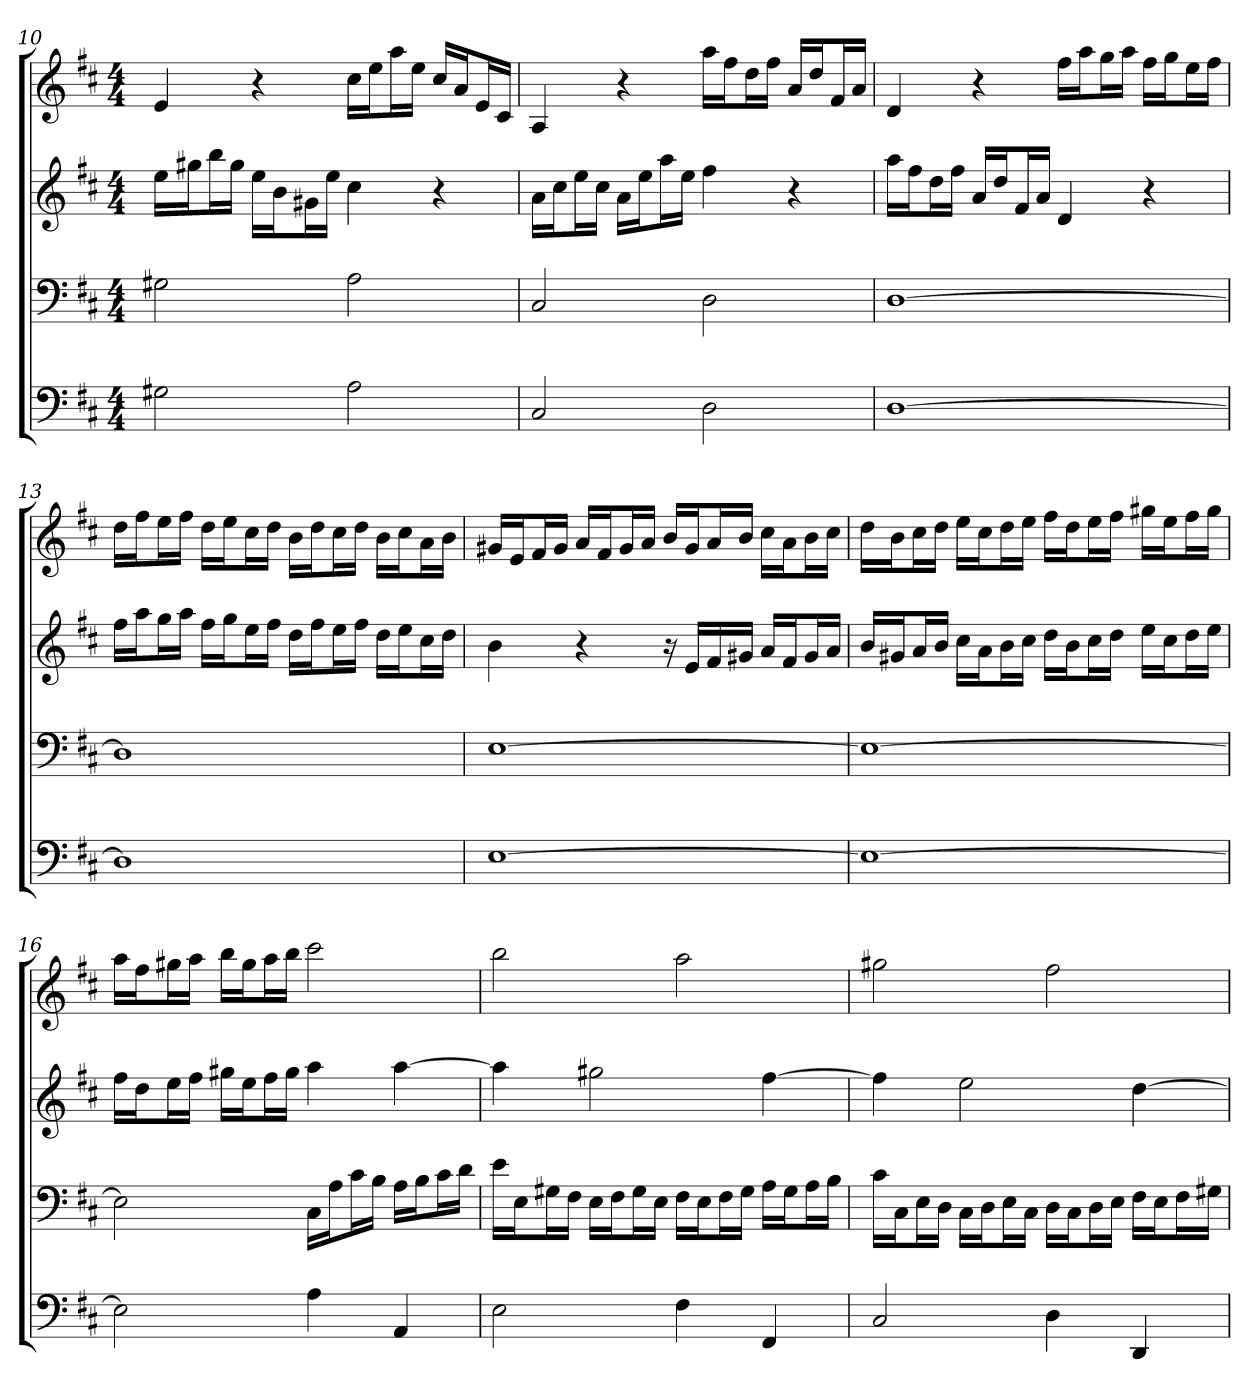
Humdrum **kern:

**kern	**kern	**kern	**kern
*part4	*part3	*part2	*part1
*staff4	*staff3	*staff2	*staff1
*k[f#c#]	*k[f#c#]	*k[f#c#]	*k[f#c#]
*D:	*D:	*D:	*D:
*M4/4	*M4/4	*M4/4	*M4/4
=10	=10	=10	=10
2G#X	2G#X	16eeLL	4e
.	.	16gg#XJ	.
.	.	16bbL	.
.	.	16gg#JJ	.
.	.	16eeLL	4r
.	.	16bJ	.
.	.	16g#XL	.
.	.	16eeJJ	.
2A	2A	4cc#	16cc#LL
.	.	.	16eeJ
.	.	.	16aaL
.	.	.	16eeJJ
.	.	4r	16cc#LL
.	.	.	16aJ
.	.	.	16eL
.	.	.	16c#JJ
=11	=11	=11	=11
2C#	2C#	16aLL	4A
.	.	16cc#J	.
.	.	16eeL	.
.	.	16cc#JJ	.
.	.	16aLL	4r
.	.	16eeJ	.
.	.	16aaL	.
.	.	16eeJJ	.
2D	2D	4ff#	16aaLL
.	.	.	16ff#J
.	.	.	16ddL
.	.	.	16ff#JJ
.	.	4r	16aLL
.	.	.	16ddJ
.	.	.	16f#L
.	.	.	16aJJ
=12	=12	=12	=12
[1D	[1D	16aaLL	4d
.	.	16ff#J	.
.	.	16ddL	.
.	.	16ff#JJ	.
.	.	16aLL	4r
.	.	16ddJ	.
.	.	16f#L	.
.	.	16aJJ	.
.	.	4d	16ff#LL
.	.	.	16aaJ
.	.	.	16ggL
.	.	.	16aaJJ
.	.	4r	16ff#LL
.	.	.	16ggJ
.	.	.	16eeL
.	.	.	16ff#JJ
=13	=13	=13	=13
1D]	1D]	16ff#LL	16ddLL
.	.	16aaJ	16ff#J
.	.	16ggL	16eeL
.	.	16aaJJ	16ff#JJ
.	.	16ff#LL	16ddLL
.	.	16ggJ	16eeJ
.	.	16eeL	16cc#L
.	.	16ff#JJ	16ddJJ
.	.	16ddLL	16bLL
.	.	16ff#J	16ddJ
.	.	16eeL	16cc#L
.	.	16ff#JJ	16ddJJ
.	.	16ddLL	16bLL
.	.	16eeJ	16cc#J
.	.	16cc#L	16aL
.	.	16ddJJ	16bJJ
=14	=14	=14	=14
[1E	[1E	4b	16g#XLL
.	.	.	16eJ
.	.	.	16f#L
.	.	.	16g#JJ
.	.	4r	16aLL
.	.	.	16f#J
.	.	.	16g#L
.	.	.	16aJJ
.	.	16r	16bLL
.	.	16eLL	16g#J
.	.	16f#	16aL
.	.	16g#XJJ	16bJJ
.	.	16aLL	16cc#LL
.	.	16f#J	16aJ
.	.	16g#L	16bL
.	.	16aJJ	16cc#JJ
=15	=15	=15	=15
1E_	1E_	16bLL	16ddLL
.	.	16g#XJ	16bJ
.	.	16aL	16cc#L
.	.	16bJJ	16ddJJ
.	.	16cc#LL	16eeLL
.	.	16aJ	16cc#J
.	.	16bL	16ddL
.	.	16cc#JJ	16eeJJ
.	.	16ddLL	16ff#LL
.	.	16bJ	16ddJ
.	.	16cc#L	16eeL
.	.	16ddJJ	16ff#JJ
.	.	16eeLL	16gg#XLL
.	.	16cc#J	16eeJ
.	.	16ddL	16ff#L
.	.	16eeJJ	16gg#JJ
=16	=16	=16	=16
2E]	2E]	16ff#LL	16aaLL
.	.	16ddJ	16ff#J
.	.	16eeL	16gg#XL
.	.	16ff#JJ	16aaJJ
.	.	16gg#XLL	16bbLL
.	.	16eeJ	16gg#J
.	.	16ff#L	16aaL
.	.	16gg#JJ	16bbJJ
4A	16C#LL	4aa	2ccc#
.	16AJ	.	.
.	16c#L	.	.
.	16BJJ	.	.
4AA	16ALL	[4aa	.
.	16BJ	.	.
.	16c#L	.	.
.	16dJJ	.	.
=17	=17	=17	=17
2E	16eLL	4aa]	2bb
.	16EJ	.	.
.	16G#XL	.	.
.	16F#JJ	.	.
.	16ELL	2gg#X	.
.	16F#J	.	.
.	16G#L	.	.
.	16EJJ	.	.
4F#	16F#LL	.	2aa
.	16EJ	.	.
.	16F#L	.	.
.	16G#JJ	.	.
4FF#	16ALL	[4ff#	.
.	16G#J	.	.
.	16AL	.	.
.	16BJJ	.	.
=18	=18	=18	=18
2C#	16c#LL	4ff#]	2gg#X
.	16C#J	.	.
.	16EL	.	.
.	16DJJ	.	.
.	16C#LL	2ee	.
.	16DJ	.	.
.	16EL	.	.
.	16C#JJ	.	.
4D	16DLL	.	2ff#
.	16C#J	.	.
.	16DL	.	.
.	16EJJ	.	.
4DD	16F#LL	[4dd	.
.	16EJ	.	.
.	16F#L	.	.
.	16G#XJJ	.	.
=	=	=	=
*-	*-	*-	*-
